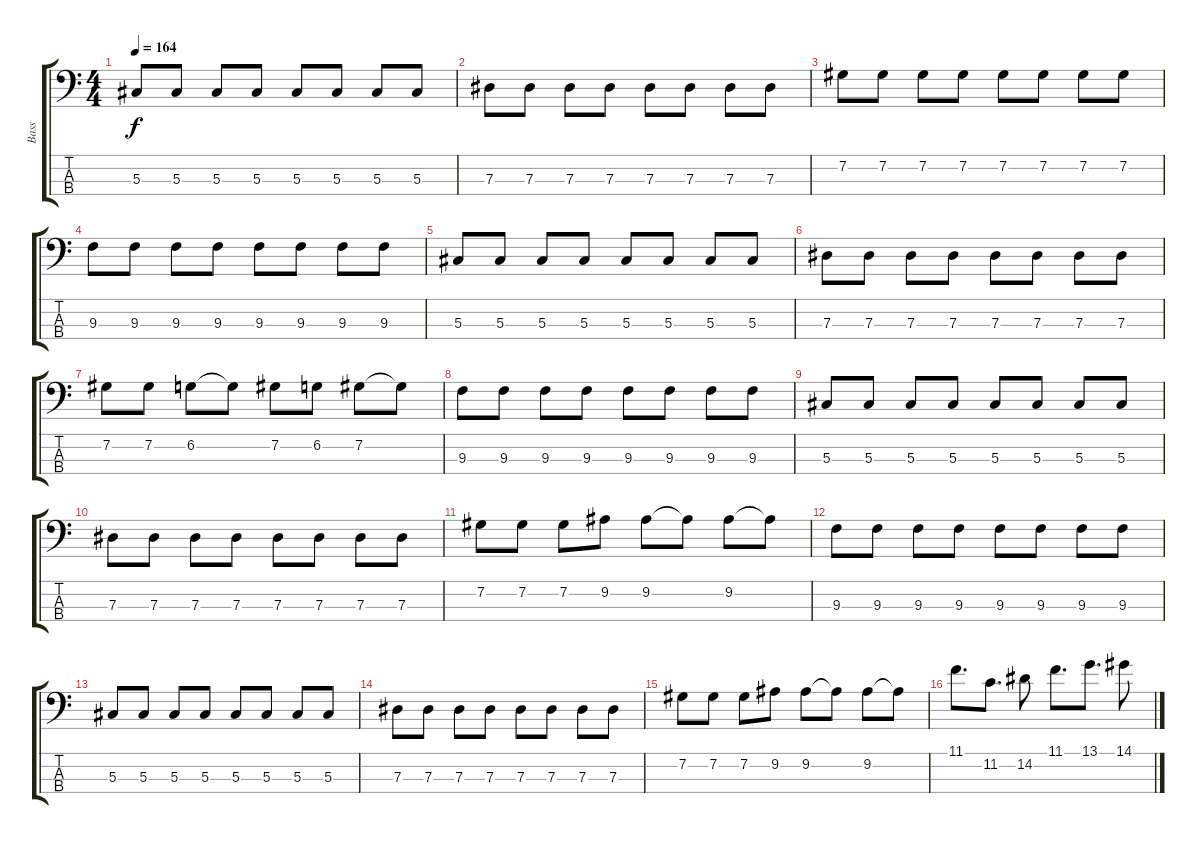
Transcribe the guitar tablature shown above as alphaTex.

\track ("Bass" "Bass") {instrument electricbasspick}
\staff {score tabs}
\tuning (Gb2 Db2 Ab1 Eb1) {hide}
\ts (4 4)
\tempo 164
\clef f4
\ks c
5.3.8{dy f} 5.3.8 5.3.8 5.3.8 5.3.8 5.3.8 5.3.8 5.3.8 |
7.3.8 7.3.8 7.3.8 7.3.8 7.3.8 7.3.8 7.3.8 7.3.8 |
7.2.8 7.2.8 7.2.8 7.2.8 7.2.8 7.2.8 7.2.8 7.2.8 |
9.3.8 9.3.8 9.3.8 9.3.8 9.3.8 9.3.8 9.3.8 9.3.8 |
5.3.8 5.3.8 5.3.8 5.3.8 5.3.8 5.3.8 5.3.8 5.3.8 |
7.3.8 7.3.8 7.3.8 7.3.8 7.3.8 7.3.8 7.3.8 7.3.8 |
7.2.8 7.2.8 6.2.8 6.2{t}.8 7.2.8 6.2.8 7.2.8 7.2{t}.8 |
9.3.8 9.3.8 9.3.8 9.3.8 9.3.8 9.3.8 9.3.8 9.3.8 |
5.3.8 5.3.8 5.3.8 5.3.8 5.3.8 5.3.8 5.3.8 5.3.8 |
7.3.8 7.3.8 7.3.8 7.3.8 7.3.8 7.3.8 7.3.8 7.3.8 |
7.2.8 7.2.8 7.2.8 9.2.8 9.2.8 9.2{t}.8 9.2.8 9.2{t}.8 |
9.3.8 9.3.8 9.3.8 9.3.8 9.3.8 9.3.8 9.3.8 9.3.8 |
5.3.8 5.3.8 5.3.8 5.3.8 5.3.8 5.3.8 5.3.8 5.3.8 |
7.3.8 7.3.8 7.3.8 7.3.8 7.3.8 7.3.8 7.3.8 7.3.8 |
7.2.8 7.2.8 7.2.8 9.2.8 9.2.8 9.2{t}.8 9.2.8 9.2{t}.8 |
11.1.8{d} 11.2.8{d} 14.2.8 11.1.8{d} 13.1.8{d} 14.1.8
